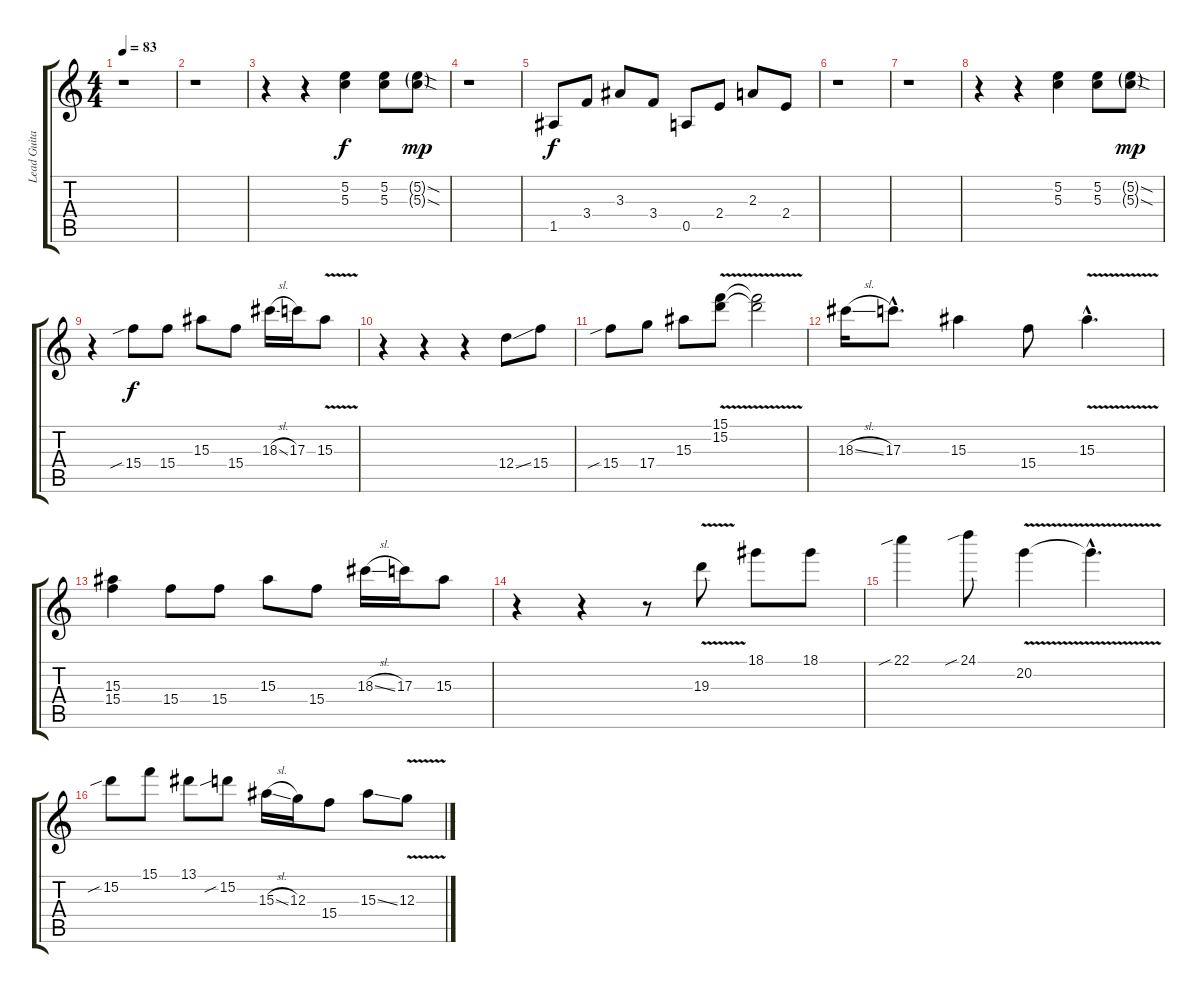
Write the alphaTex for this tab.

\track ("Lead Guitar" "Lead Guita") {instrument distortionguitar}
\staff {score tabs}
\tuning (D4 B3 G3 D3 A2 E2) {hide}
\ts (4 4)
\tempo 83
\clef g2
\ks c
r.1{dy mp} |
r.1 |
r.4 r.4 (5.2 5.3).4{dy f} (5.2 5.3).8 (5.2{sod g} 5.3{sod g}).8{dy mp} |
r.1 |
1.5.8{dy f} 3.4.8 3.3.8 3.4.8 0.5.8 2.4.8 2.3.8 2.4.8 |
r.1 |
r.1 |
r.4 r.4 (5.2 5.3).4 (5.2 5.3).8 (5.2{sod g} 5.3{sod g}).8{dy mp} |
r.4 15.4{sib}.8{dy f} 15.4.8 15.3.8 15.4.8 18.3{sl}.16 17.3.16 15.3{v}.8 |
r.4 r.4 r.4 12.4{ss}.8 15.4.8 |
15.4{sib}.8 17.4.8 15.3.8 (15.1{v} 15.2{v}).8 (15.1{t} 15.2{t}).2 |
18.3{sl}.16 17.3{hac}.8{d} 15.3.4 15.4.8 15.3{v hac}.4{d} |
(15.3 15.4).4 15.4.8 15.4.8 15.3.8 15.4.8 18.3{sl}.16 17.3.16 15.3.8 |
r.4 r.4 r.8 19.3{v}.8 18.1.8 18.1.8 |
22.1{sib}.4 24.1{sib}.8 20.2{v}.4 20.2{hac t}.4{d} |
15.2{sib}.8 15.1.8 13.1.8 15.2{sib}.8 15.3{sl}.16 12.3.16 15.4.8 15.3{ss}.8 12.3{v}.8
